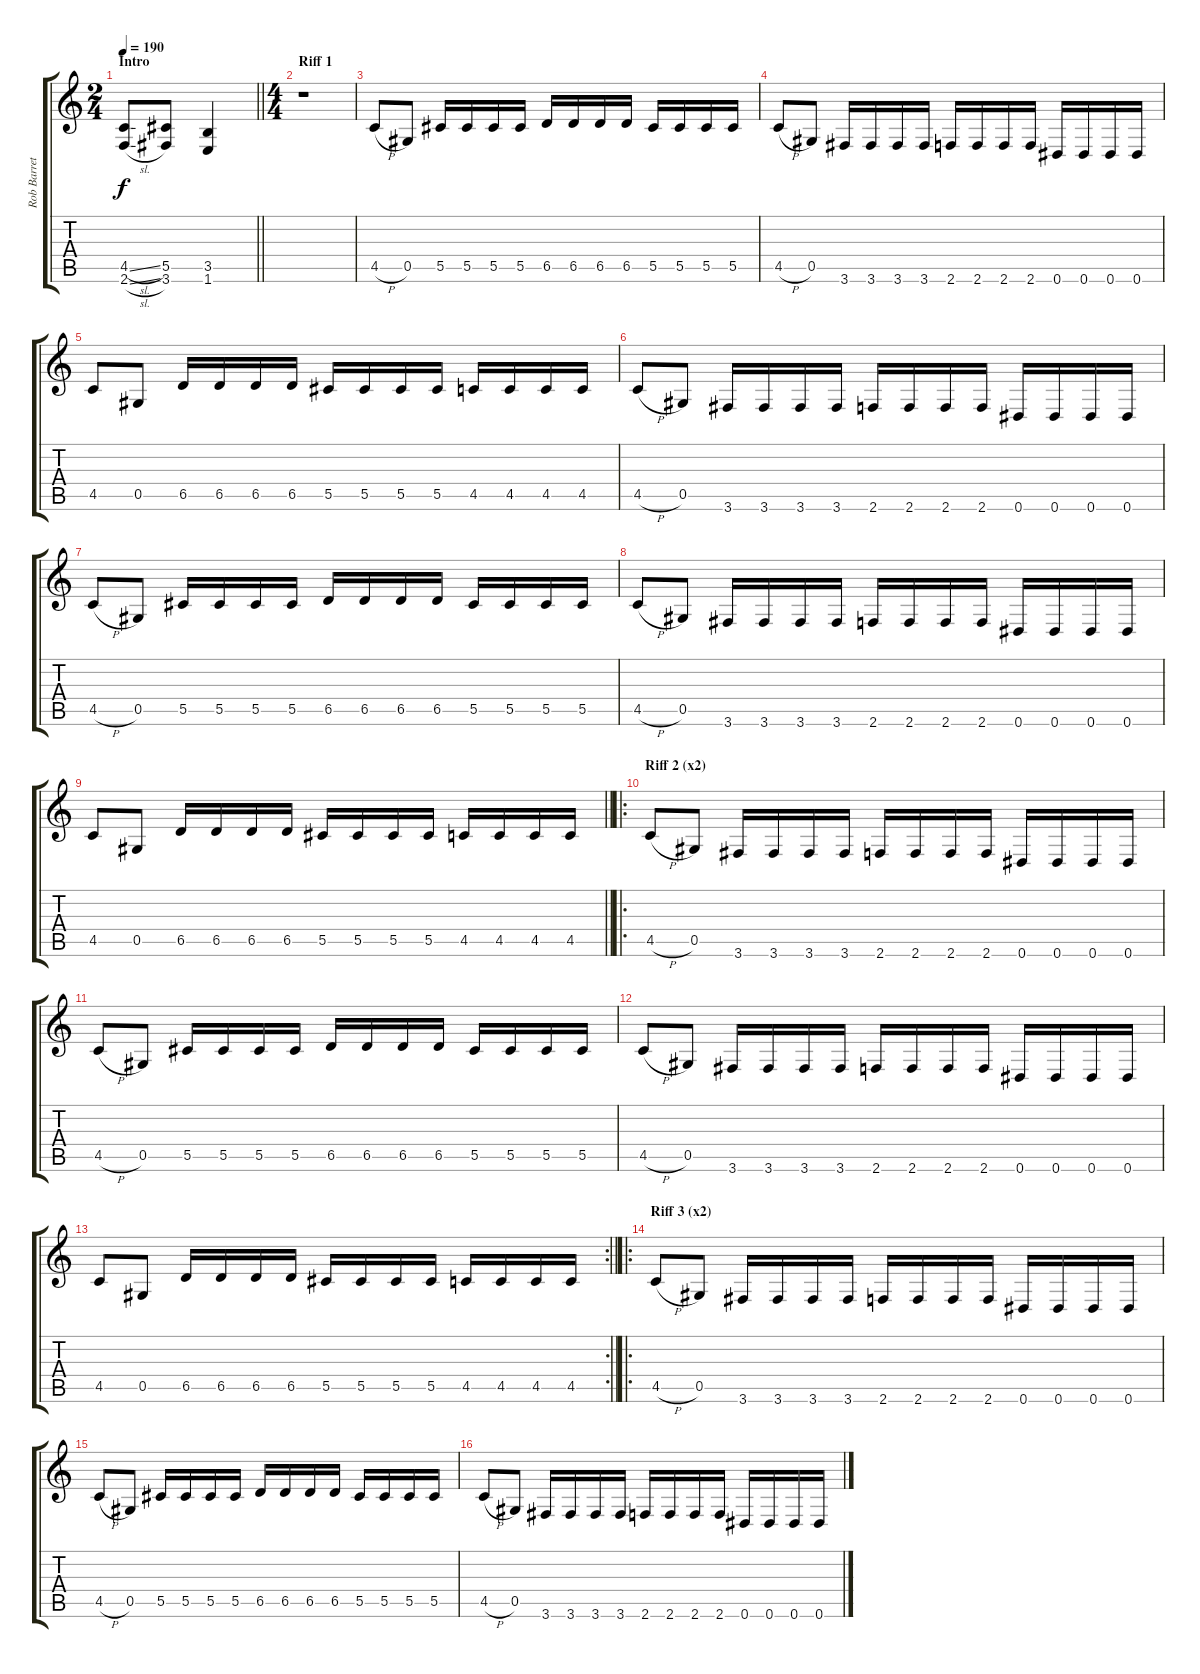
\track ("Rob Barret" "Rob Barret") {instrument distortionguitar}
\staff {score tabs}
\tuning (Eb4 Bb3 Gb3 Db3 Ab2 Eb2) {hide}
\ts (2 4)
\section ("" "Intro")
\tempo 190
\clef g2
\barLineRight lightlight
\ks c
(4.5{sl} 2.6{sl}).8{dy f instrument distortionguitar} (5.5 3.6).8 (3.5 1.6).4 |
\ts (4 4)
\section ("" "Riff 1")
r.1 |
4.5{h}.8 0.5.8 5.5.16 5.5.16 5.5.16 5.5.16 6.5.16 6.5.16 6.5.16 6.5.16 5.5.16 5.5.16 5.5.16 5.5.16 |
4.5{h}.8 0.5.8 3.6.16 3.6.16 3.6.16 3.6.16 2.6.16 2.6.16 2.6.16 2.6.16 0.6.16 0.6.16 0.6.16 0.6.16 |
4.5.8 0.5.8 6.5.16 6.5.16 6.5.16 6.5.16 5.5.16 5.5.16 5.5.16 5.5.16 4.5.16 4.5.16 4.5.16 4.5.16 |
4.5{h}.8 0.5.8 3.6.16 3.6.16 3.6.16 3.6.16 2.6.16 2.6.16 2.6.16 2.6.16 0.6.16 0.6.16 0.6.16 0.6.16 |
4.5{h}.8 0.5.8 5.5.16 5.5.16 5.5.16 5.5.16 6.5.16 6.5.16 6.5.16 6.5.16 5.5.16 5.5.16 5.5.16 5.5.16 |
4.5{h}.8 0.5.8 3.6.16 3.6.16 3.6.16 3.6.16 2.6.16 2.6.16 2.6.16 2.6.16 0.6.16 0.6.16 0.6.16 0.6.16 |
\barLineRight lightlight
4.5.8 0.5.8 6.5.16 6.5.16 6.5.16 6.5.16 5.5.16 5.5.16 5.5.16 5.5.16 4.5.16 4.5.16 4.5.16 4.5.16 |
\ro
\section ("" "Riff 2 (x2)")
4.5{h}.8 0.5.8 3.6.16 3.6.16 3.6.16 3.6.16 2.6.16 2.6.16 2.6.16 2.6.16 0.6.16 0.6.16 0.6.16 0.6.16 |
4.5{h}.8 0.5.8 5.5.16 5.5.16 5.5.16 5.5.16 6.5.16 6.5.16 6.5.16 6.5.16 5.5.16 5.5.16 5.5.16 5.5.16 |
4.5{h}.8 0.5.8 3.6.16 3.6.16 3.6.16 3.6.16 2.6.16 2.6.16 2.6.16 2.6.16 0.6.16 0.6.16 0.6.16 0.6.16 |
\rc 2
\barLineRight lightlight
4.5.8 0.5.8 6.5.16 6.5.16 6.5.16 6.5.16 5.5.16 5.5.16 5.5.16 5.5.16 4.5.16 4.5.16 4.5.16 4.5.16 |
\ro
\section ("" "Riff 3 (x2)")
4.5{h}.8 0.5.8 3.6.16 3.6.16 3.6.16 3.6.16 2.6.16 2.6.16 2.6.16 2.6.16 0.6.16 0.6.16 0.6.16 0.6.16 |
4.5{h}.8 0.5.8 5.5.16 5.5.16 5.5.16 5.5.16 6.5.16 6.5.16 6.5.16 6.5.16 5.5.16 5.5.16 5.5.16 5.5.16 |
4.5{h}.8 0.5.8 3.6.16 3.6.16 3.6.16 3.6.16 2.6.16 2.6.16 2.6.16 2.6.16 0.6.16 0.6.16 0.6.16 0.6.16
